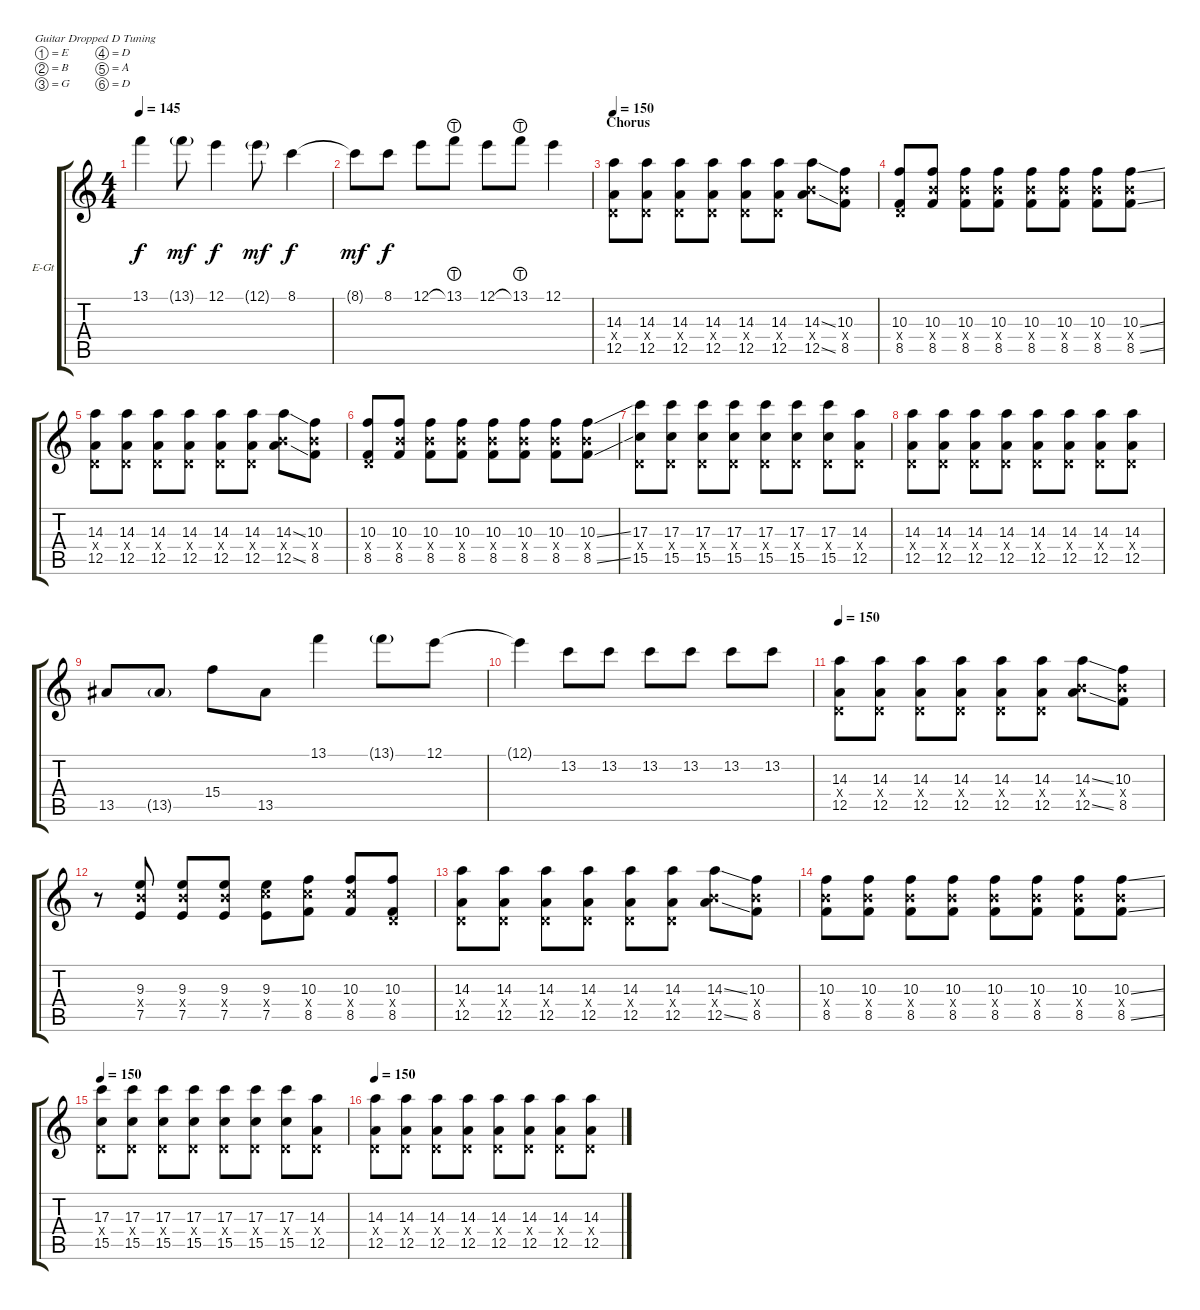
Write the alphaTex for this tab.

\bracketExtendMode groupsimilarinstruments
\firstSystemTrackNameOrientation horizontal
\otherSystemsTrackNameOrientation horizontal
\track ("Joey Wilson" "E-Gt") {instrument distortionguitar}
\staff {score tabs}
\tuning (E4 B3 G3 D3 A2 D2)
\ts (4 4)
\tempo 145
\clef g2
\ks c
13.1.4{dy f} 13.1{g}.8{dy mf} 12.1.4{dy f} 12.1{g}.8{dy mf} 8.1.4{dy f} |
8.1{t}.8{dy mf} 8.1.8{dy f} 12.1.8 13.1{lht}.8 12.1.8 13.1{lht}.8 12.1.4 |
\section ("" "Chorus")
\tempo 150
(14.3 0.4{x} 12.5).8 (14.3 0.4{x} 12.5).8 (14.3 0.4{x} 12.5).8 (14.3 0.4{x} 12.5).8 (14.3 0.4{x} 12.5).8 (14.3 0.4{x} 12.5).8 (14.3{ss} 9.4{x} 12.5{ss}).8 (10.3 9.4{x} 8.5).8 |
(10.3 0.4{x} 8.5).8 (10.3 9.4{x} 8.5).8 (10.3 9.4{x} 8.5).8 (10.3 9.4{x} 8.5).8 (10.3 9.4{x} 8.5).8 (10.3 9.4{x} 8.5).8 (10.3 9.4{x} 8.5).8 (10.3{ss} 9.4{x} 8.5{ss}).8 |
(14.3 0.4{x} 12.5).8 (14.3 0.4{x} 12.5).8 (14.3 0.4{x} 12.5).8 (14.3 0.4{x} 12.5).8 (14.3 0.4{x} 12.5).8 (14.3 0.4{x} 12.5).8 (14.3{ss} 9.4{x} 12.5{ss}).8 (10.3 9.4{x} 8.5).8 |
(10.3 0.4{x} 8.5).8 (10.3 9.4{x} 8.5).8 (10.3 9.4{x} 8.5).8 (10.3 9.4{x} 8.5).8 (10.3 9.4{x} 8.5).8 (10.3 9.4{x} 8.5).8 (10.3 9.4{x} 8.5).8 (10.3{ss} 9.4{x} 8.5{ss}).8 |
(17.3 0.4{x} 15.5).8 (17.3 0.4{x} 15.5).8 (17.3 0.4{x} 15.5).8 (17.3 0.4{x} 15.5).8 (17.3 0.4{x} 15.5).8 (17.3 0.4{x} 15.5).8 (17.3 0.4{x} 15.5).8 (14.3 0.4{x} 12.5).8 |
(14.3 0.4{x} 12.5).8 (14.3 0.4{x} 12.5).8 (14.3 0.4{x} 12.5).8 (14.3 0.4{x} 12.5).8 (14.3 0.4{x} 12.5).8 (14.3 0.4{x} 12.5).8 (14.3 0.4{x} 12.5).8 (14.3 0.4{x} 12.5).8 |
13.5.8 13.5{g}.8 15.4.8 13.5.8 13.1.4 13.1{g}.8 12.1.8 |
12.1{t}.4 13.2.8 13.2.8 13.2.8 13.2.8 13.2.8 13.2.8 |
\tempo 150
(14.3 0.4{x} 12.5).8 (14.3 0.4{x} 12.5).8 (14.3 0.4{x} 12.5).8 (14.3 0.4{x} 12.5).8 (14.3 0.4{x} 12.5).8 (14.3 0.4{x} 12.5).8 (14.3{ss} 9.4{x} 12.5{ss}).8 (10.3 9.4{x} 8.5).8 |
r.8 (9.3 9.4{x} 7.5).8 (9.3 9.4{x} 7.5).8 (9.3 9.4{x} 7.5).8 (9.3 10.4{x} 7.5).8 (10.3 10.4{x} 8.5).8 (10.3 10.4{x} 8.5).8 (10.3 0.4{x} 8.5).8 |
(14.3 0.4{x} 12.5).8 (14.3 0.4{x} 12.5).8 (14.3 0.4{x} 12.5).8 (14.3 0.4{x} 12.5).8 (14.3 0.4{x} 12.5).8 (14.3 0.4{x} 12.5).8 (14.3{ss} 9.4{x} 12.5{ss}).8 (10.3 9.4{x} 8.5).8 |
(10.3 9.4{x} 8.5).8 (10.3 9.4{x} 8.5).8 (10.3 9.4{x} 8.5).8 (10.3 9.4{x} 8.5).8 (10.3 9.4{x} 8.5).8 (10.3 9.4{x} 8.5).8 (10.3 9.4{x} 8.5).8 (10.3{ss} 9.4{x} 8.5{ss}).8 |
\tempo 150
(17.3 0.4{x} 15.5).8 (17.3 0.4{x} 15.5).8 (17.3 0.4{x} 15.5).8 (17.3 0.4{x} 15.5).8 (17.3 0.4{x} 15.5).8 (17.3 0.4{x} 15.5).8 (17.3 0.4{x} 15.5).8 (14.3 0.4{x} 12.5).8 |
\tempo 150
(14.3 0.4{x} 12.5).8 (14.3 0.4{x} 12.5).8 (14.3 0.4{x} 12.5).8 (14.3 0.4{x} 12.5).8 (14.3 0.4{x} 12.5).8 (14.3 0.4{x} 12.5).8 (14.3 0.4{x} 12.5).8 (14.3 0.4{x} 12.5).8
